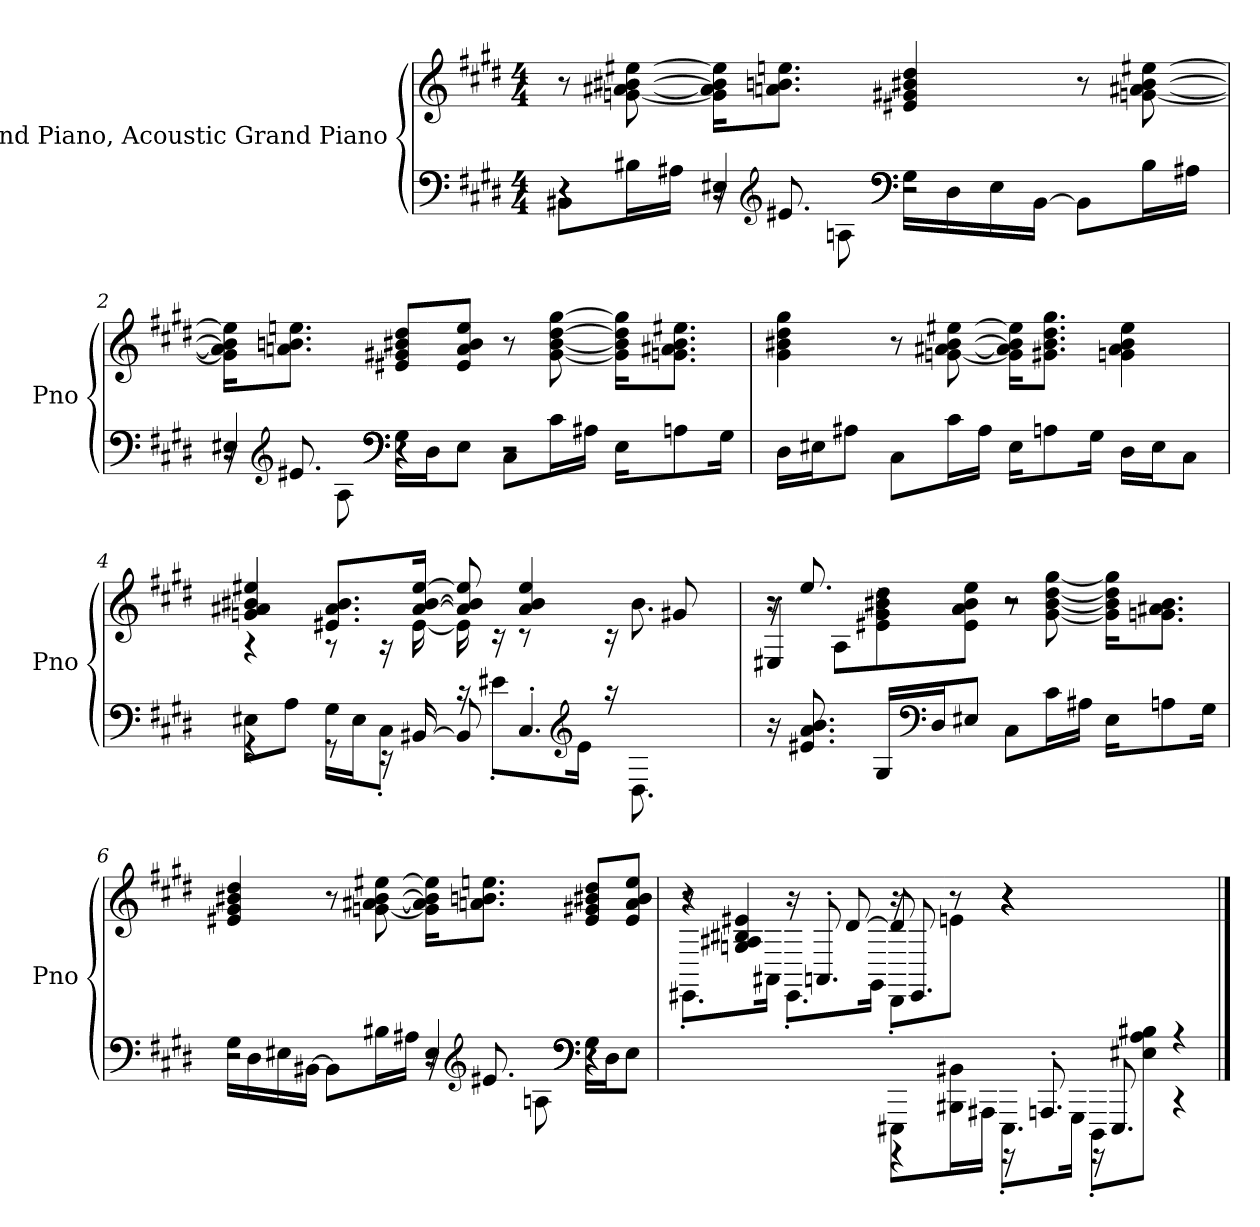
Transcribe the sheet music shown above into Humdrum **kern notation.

**kern	**kern
*part1	*part1
*staff2	*staff1
*I"Grand Piano, Acoustic Grand Piano	*
*I'Pno	*
*clefF4	*clefG2
*k[f#c#g#d#]	*k[f#c#g#d#]
*M4/4	*M4/4
*MM120	*MM120
=1	=1
*^	*
*	*^	*
*	*	*^	*
1ryy	4r	8BB#Xi\L	4r	8r
.	.	16B#Xi\L	.	[8gni\ [8a#Xi\ [8b#Xi\ [8ee#Xi\
.	.	16A#Xi\JJ	.	.
.	16r	8r	4E#X'i/	16g\] 16a#\] 16b#\] 16ee#\]KL
*clefG2	*	*	*	*
.	8.e#Xi/	.	.	8.ani\ 8.bni\ 8.eeni\J
.	.	8Ani\	.	.
*clefF4	*	*	*	*
.	2r	16G#i\LL	2r	4e#Xi/ 4g#Xi/ 4b#Xi/ 4dd#i/
.	.	16D#i\	.	.
.	.	16E#i\	.	.
.	.	[16BB#i\JJ	.	.
.	.	8BB#\L]	.	8r
.	.	16B#i\L	.	[8gni\ [8a#Xi\ [8b#i\ [8ee#Xi\
.	.	16A#Xi\JJ	.	.
!!LO:LB:g=z
=2	=2	=2	=2	=2
1ryy	16r	8r	4E#X'i/	16g\] 16a#\] 16b#\] 16ee#\]KL
*clefG2	*	*	*	*
.	8.e#Xi/	.	.	8.ani\ 8.bni\ 8.eeni\J
.	.	8Ai\	.	.
*clefF4	*	*	*	*
.	4r	16G#i\LL	4r	8e#Xi/ 8g#Xi/ 8b#Xi/ 8dd#i/L
.	.	16D#i\J	.	.
.	.	8E#i\J	.	8e#i/ 8ai/ 8b#i/ 8eei/J
.	2r	8C#i\L	2r	8r
.	.	16c#i\L	.	[8g#i\ [8b#i\ [8dd#i\ [8gg#i\
.	.	16A#Xi\JJ	.	.
.	.	16E#i\KL	.	16g#\] 16b#\] 16dd#\] 16gg#\]KL
.	.	8Ani\	.	8.gni\ 8.a#Xi\ 8.b#i\ 8.ee#Xi\J
.	.	16G#i\Jk	.	.
*	*v	*v	*v	*
=3	=3	=3
16D#i\LL	1ryy	4g#i\ 4b#Xi\ 4dd#i\ 4gg#i\
16E#Xi\J	.	.
8A#Xi\J	.	.
8C#i\L	.	8r
16c#i\L	.	[8gni\ [8a#Xi\ [8b#i\ [8ee#Xi\
16A#i\JJ	.	.
16E#i\KL	.	16g\] 16a#\] 16b#\] 16ee#\]KL
8Ani\	.	8.g#Xi\ 8.b#i\ 8.dd#i\ 8.gg#i\J
16G#i\Jk	.	.
16D#i\LL	.	4gni\ 4a#i\ 4b#i\ 4ee#i\
16E#i\J	.	.
8C#i\J	.	.
!!LO:LB:g=z
=4	=4	=4
*	*^	*^
*	*	*	*	*^
1ryy	8E#Xi\L	4r	4gni/ 4a#Xi/ 4b#Xi/ 4ee#Xi/	4r	2ryy
.	8Ai\J	.	.	.	.
.	16G#i\LL	8r	8.e#Xi/ 8.a#i/ 8.b#i/L	8r	.
.	16E#i\J	.	.	.	.
.	8C#'i\J	16r	.	16r	.
.	.	[16BB#Xi/	[16a#i/ [16b#i/ [16ee#i/Jk	[16e#j\	.
.	16r	8BB#/]	8a#/] 8b#/] 8ee#/]	16e#\]	8.ryy
.	8e#X'j\L	.	.	16r	.
.	.	4.C#'j/	4a#j/ 4b#j/ 4ee#j/	8r	.
*clefG2	*	*	*	*	*
.	16e#j\Jk	.	.	.	16ryy
.	16r	.	.	16r	4ryy
.	8.D#j\	.	.	8.b#j\	.
.	.	.	8g#Xj/	.	.
16ryy	16ryy	16ryy	16ryy	16ryy	16ryy
*v	*v	*v	*	*	*
=5	=5	=5	=5
16r	16r	8r	4E#X'i/
8.e#Xi/ 8.ai/ 8.bi/	8.eei/	.	.
.	.	8Ai\L	.
16G#i/LL	4r	8e#Xi\ 8g#i\ 8b#Xi\ 8dd#i\	4r
*clefF4	*	*	*
16D#i/J	.	.	.
8E#Xi/J	.	8e#i\ 8ai\ 8b#i\ 8eei\J	.
8C#i\L	2r	8r	2r
16c#i\L	.	[8g#i\ [8b#i\ [8dd#i\ [8gg#i\	.
16A#Xi\JJ	.	.	.
16E#i\KL	.	16g#\] 16b#\] 16dd#\] 16gg#\]KL	.
8Ani\	.	8.gni\ 8.a#Xi\ 8.b#i\J	.
16G#i\Jk	.	.	.
*	*v	*v	*v
!!LO:LB:g=z
=6	=6
*^	*
*	*^	*
*	*	*^	*
1ryy	2r	16G#i\LL	2r	4e#Xi/ 4g#i/ 4b#Xi/ 4dd#i/
.	.	16D#i\	.	.
.	.	16E#Xi\	.	.
.	.	[16BB#Xi\JJ	.	.
.	.	8BB#\L]	.	8r
.	.	16B#Xi\L	.	[8gni\ [8a#Xi\ [8b#i\ [8ee#Xi\
.	.	16A#Xi\JJ	.	.
.	16r	8r	4E#'i/	16g\] 16a#\] 16b#\] 16ee#\]KL
*clefG2	*	*	*	*
.	8.e#Xi/	.	.	8.ani\ 8.bni\ 8.eeni\J
.	.	8Ani\	.	.
*clefF4	*	*	*	*
.	4r	16G#i\LL	4r	8e#i/ 8g#Xi/ 8b#Xi/ 8dd#i/L
.	.	16D#i\J	.	.
.	.	8E#i\J	.	8e#i/ 8ai/ 8b#i/ 8eei/J
*	*	*v	*v	*
!!LO:LB:g=z
=7	=7	=7	=7
*	*	*	*^
*	*	*	*	*^
1ryy	2ryy	2ryy	8r	8.EE#X'i\L	4r
.	.	.	4Gni/ 4A#Xi/ 4B#Xi/ 4e#Xi/	.	.
.	.	.	.	16AA#Xi\Jk	.
.	.	.	.	8.EE#'i\L	16r
.	.	.	.	.	8.AAn'i/
.	.	.	[8d#i/	.	.
.	.	.	.	16GG#i\Jk	.
.	8EEE#Xi\L	4r	8d#/]	8DD#'i\L	16r
.	.	.	.	.	8.EE#i/
.	16BBB#Xi\ 16BB#Xi\L	.	8r	8eni\J	.
.	16AAA#Xi\JJ	.	.	.	.
.	8.EEE#'i\L	16r	4r	4r	4r
.	.	8.AAAn'i/	.	.	.
.	16GGG#i\Jk	.	.	.	.
2ryy	8DDD#'i\L	16r	2ryy	2ryy	2ryy
.	.	8.EEE#i/	.	.	.
.	8E#Xi\ 8Ai\ 8B#Xi\J	.	.	.	.
.	4r	4r	.	.	.
*v	*v	*v	*	*	*
*	*v	*v	*v
==	==
*-	*-
